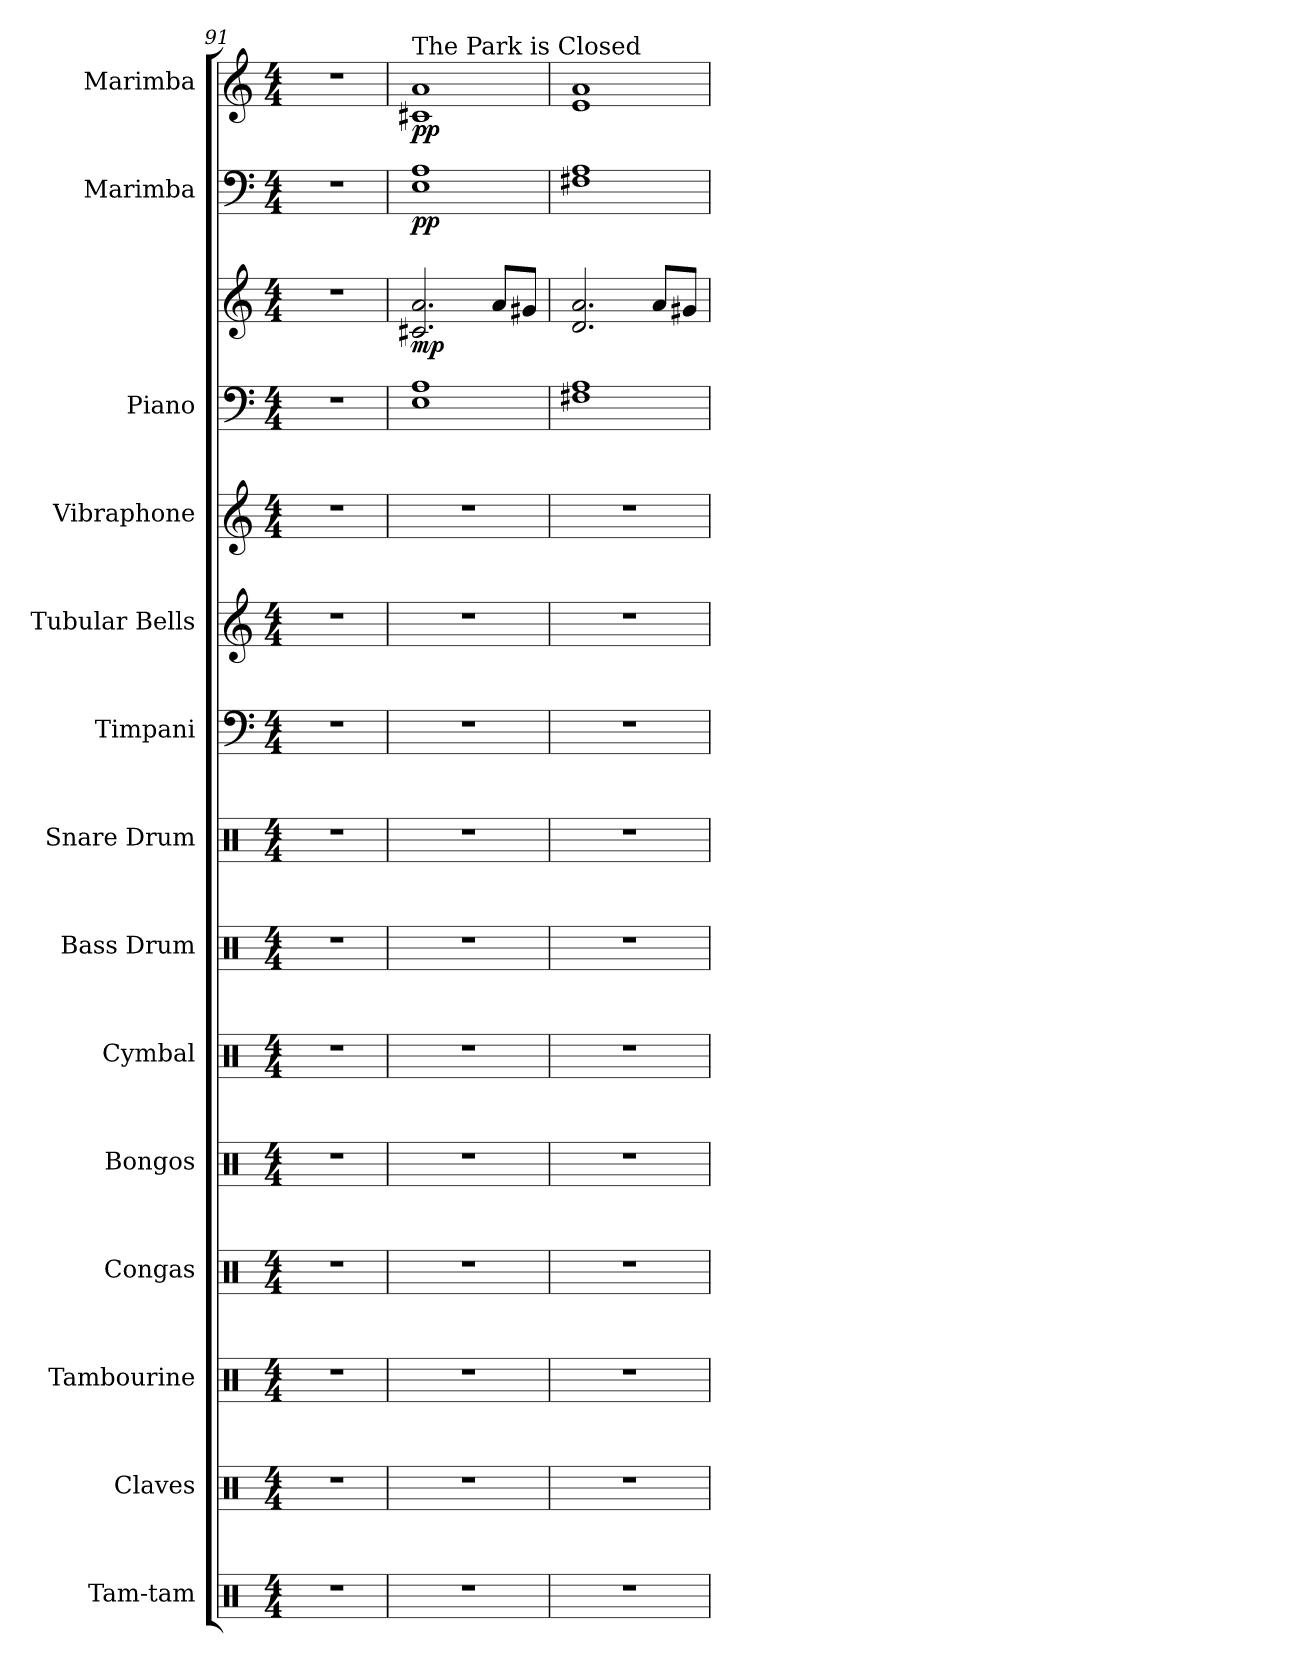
**kern	**kern	**kern	**kern	**kern	**kern	**kern	**kern	**kern	**kern	**kern	**kern	**kern	**dynam	**kern	**dynam	**kern	**dynam
*part14	*part13	*part12	*part11	*part10	*part9	*part8	*part7	*part6	*part5	*part4	*part3	*part3	*part3	*part2	*part2	*part1	*part1
*staff15	*staff14	*staff13	*staff12	*staff11	*staff10	*staff9	*staff8	*staff7	*staff6	*staff5	*staff4	*staff3	*staff3/4	*staff2	*staff2	*staff1	*staff1
*I"Tam-tam	*I"Claves	*I"Tambourine	*I"Congas	*I"Bongos	*I"Cymbal	*I"Bass Drum	*I"Snare Drum	*I"Timpani	*I"Tubular Bells	*I"Vibraphone	*I"Piano	*	*	*I"Marimba	*	*I"Marimba	*
*I'Tam-tam	*I'Clv.	*I'Tamb.	*I'Co.	*I'Bo.	*I'Cym.	*I'B. Dr.	*I'Sn. Dr.	*I'Timp.	*I'Tu. Be.	*I'Vib.	*I'Pno.	*	*	*I'Mrm.	*	*I'Mrm.	*
*clefX	*clefX	*clefX	*clefX	*clefX	*clefX	*clefX	*clefX	*clefF4	*clefG2	*clefG2	*clefF4	*clefG2	*	*clefF4	*	*clefG2	*
*k[]	*k[]	*k[]	*k[]	*k[]	*k[]	*k[]	*k[]	*k[]	*k[]	*k[]	*k[]	*k[]	*	*k[]	*	*k[]	*
*M4/4	*M4/4	*M4/4	*M4/4	*M4/4	*M4/4	*M4/4	*M4/4	*M4/4	*M4/4	*M4/4	*M4/4	*M4/4	*	*M4/4	*	*M4/4	*
=91	=91	=91	=91	=91	=91	=91	=91	=91	=91	=91	=91	=91	=91	=91	=91	=91	=91
1r	1r	1r	1r	1r	1r	1r	1r	1r	1r	1r	1r	1r	.	1r	.	1r	.
=92	=92	=92	=92	=92	=92	=92	=92	=92	=92	=92	=92	=92	=92	=92	=92	=92	=92
*	*	*	*	*	*	*	*	*	*	*	*	*	*	*	*	*MM100	*
!	!	!	!	!	!	!	!	!	!	!	!	!	!	!	!	!LO:TX:a:t=The Park is Closed	!
!	!	!	!	!	!	!	!	!	!	!	!	!	!LO:DY:b	!	!LO:DY:b	!	!LO:DY:b
1r	1r	1r	1r	1r	1r	1r	1r	1r	1r	1r	1E 1A	2.c#X/ 2.a/	mp	1E 1A	pp	1c#X 1a	pp
.	.	.	.	.	.	.	.	.	.	.	.	8a/L	.	.	.	.	.
.	.	.	.	.	.	.	.	.	.	.	.	8g#X/J	.	.	.	.	.
=93	=93	=93	=93	=93	=93	=93	=93	=93	=93	=93	=93	=93	=93	=93	=93	=93	=93
1r	1r	1r	1r	1r	1r	1r	1r	1r	1r	1r	1F#X 1A	2.d/ 2.a/	.	1F#X 1A	.	1e 1a	.
.	.	.	.	.	.	.	.	.	.	.	.	8a/L	.	.	.	.	.
.	.	.	.	.	.	.	.	.	.	.	.	8g#X/J	.	.	.	.	.
=	=	=	=	=	=	=	=	=	=	=	=	=	=	=	=	=	=
*-	*-	*-	*-	*-	*-	*-	*-	*-	*-	*-	*-	*-	*-	*-	*-	*-	*-
